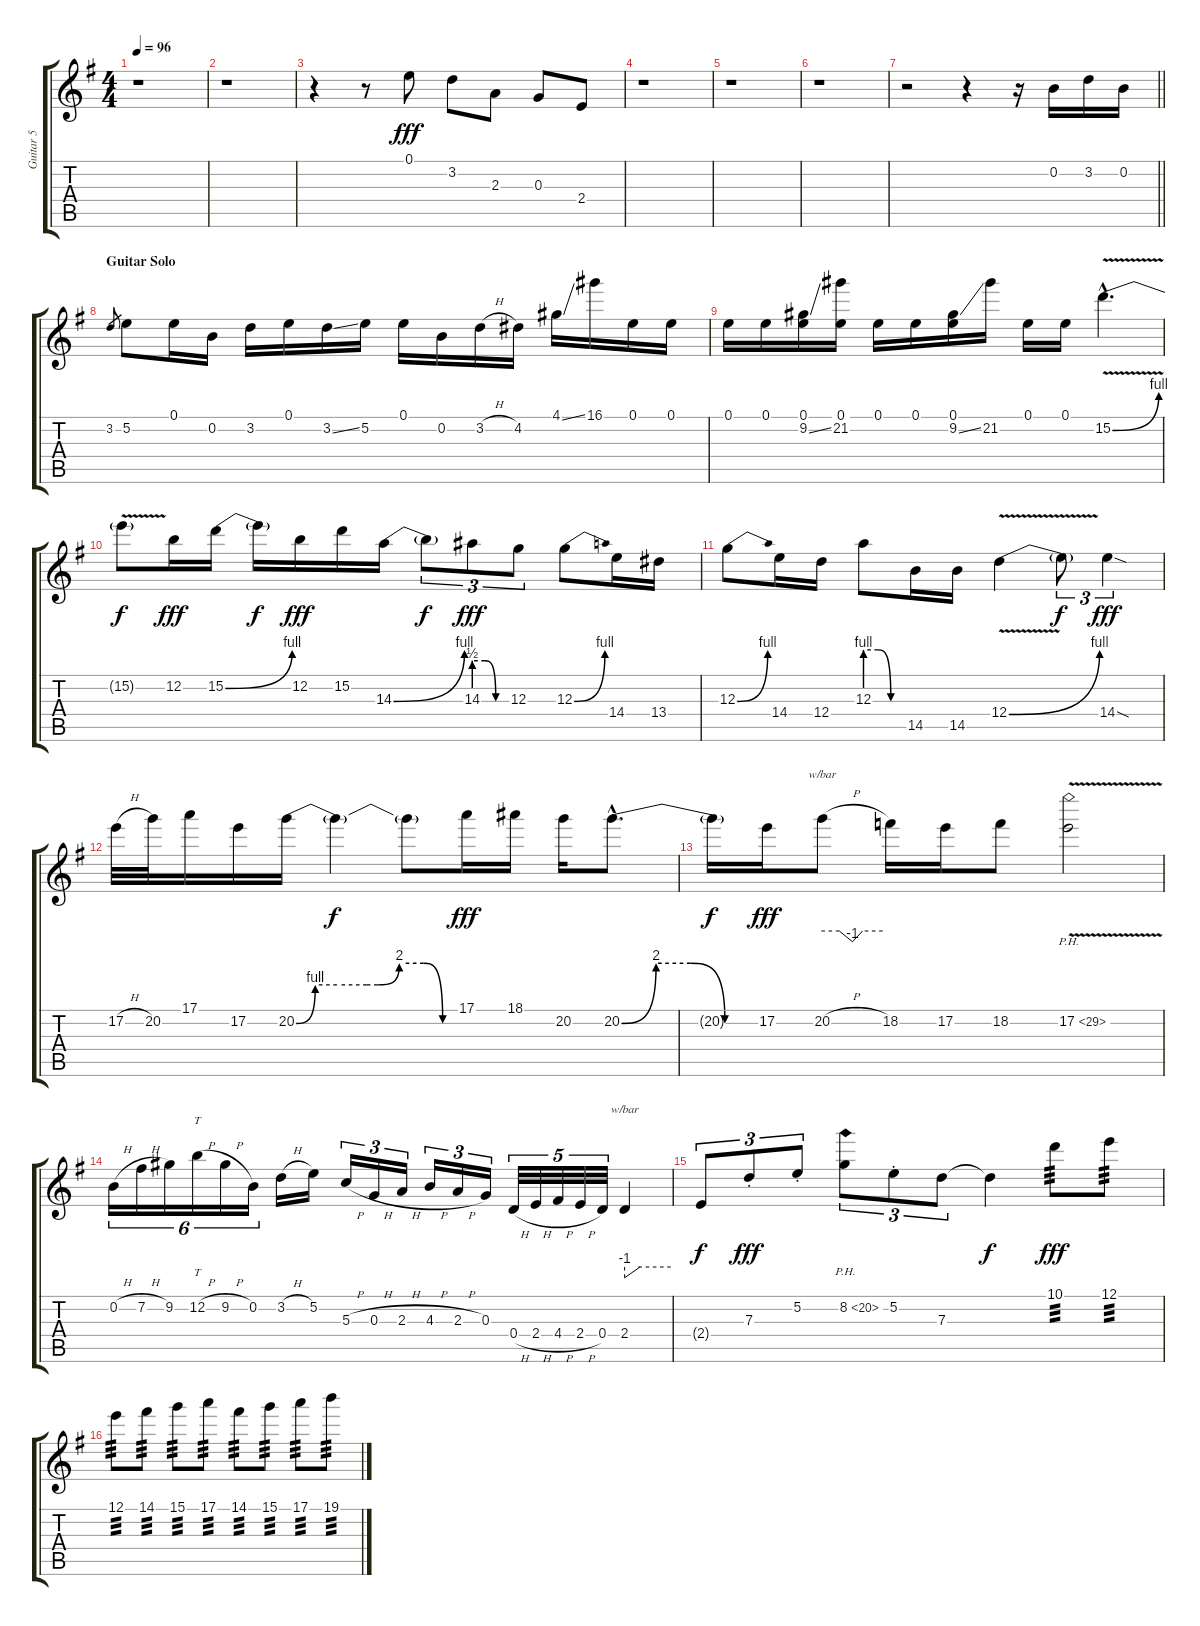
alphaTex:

\track ("Guitar 5" "Guitar 5") {instrument distortionguitar}
\staff {score tabs}
\tuning (E4 B3 G3 D3 A2 E2) {hide}
\ts (4 4)
\tempo 96
\clef g2
\ks g
r.1{dy fff} |
r.1 |
r.4 r.8 0.1.8 3.2.8 2.3.8 0.3.8 2.4.8 |
r.1 |
r.1 |
r.1 |
\barLineRight lightlight
r.2 r.4 r.16 0.2.16 3.2.16 0.2.16 |
\section ("" "Guitar Solo")
3.2.8{gr} 5.2.8 0.1.16 0.2.16 3.2.16 0.1.16 3.2{ss}.16 5.2.16 0.1.16 0.2.16 3.2{h}.16 4.2.16 4.1{ss}.16 16.1.16 0.1.16 0.1.16 |
0.1.16 0.1.16 (0.1 9.2{ss}).16 (0.1 21.2).16 0.1.16 0.1.16 (0.1 9.2{ss}).16 21.2.16 0.1.16 0.1.16 15.2{be (bend 0 0 60 4) v hac}.4{d} |
15.2{t}.8{dy f} 12.2.16{dy fff} 15.2{be (bend 0 0 60 4)}.16 15.2{t}.16{dy f} 12.2.16{dy fff} 15.2.16 14.3{be (bend 0 0 60 4)}.16 14.3{t}.8{tu (3 2) dy f} 14.3{be (custom 0 2 20 2 40 0 60 0)}.8{tu (3 2) dy fff} 12.3.8{tu (3 2)} 12.3{be (bend 0 0 60 4)}.8 14.4.16 13.4.16 |
12.3{be (bend 0 0 60 4)}.8 14.4.16 12.4.16 12.3{be (custom 0 4 20 4 40 0 60 0)}.8 14.5.16 14.5.16 12.4{be (bend 0 0 60 4) v}.4 12.4{t}.8{tu (3 2) dy f} 14.4{sod}.4{tu (3 2) dy fff} |
17.2{h}.32 20.2.32 17.1.16 17.2.16 20.2{be (custom 0 0 7 4 15 4 26 4 30 4 38 8 47 8 54 0 60 0)}.16 20.2{t}.4{dy f} 20.2{t}.8 17.1.16{dy fff} 18.1.16 20.2.16 20.2{be (custom 0 0 15 8 30 8 45 0 60 0) hac}.8{d} |
20.2{t}.16{dy f} 17.2.16{dy fff} 20.2{h}.8{tbe (custom default 0 0 17 0 30 -4 40 0 60 0)} 18.2.16 17.2.16 18.2.8 17.2{ph 12 v}.2 |
0.2{h}.16{tu (6 4)} 7.2{h}.16{tu (6 4)} 9.2.16{tu (6 4)} 12.2{h}.16{tt tu (6 4)} 9.2{h}.16{tu (6 4)} 0.2.16{tu (6 4)} 3.2{h}.16 5.2.16 5.3{h}.16{tu (3 2)} 0.3{h}.16{tu (3 2)} 2.3{h}.16{tu (3 2)} 4.3{h}.16{tu (3 2)} 2.3{h}.16{tu (3 2)} 0.3.16{tu (3 2)} 0.4{h}.32{tu (5 4)} 2.4{h}.32{tu (5 4)} 4.4{h}.32{tu (5 4)} 2.4{h}.32{tu (5 4)} 0.4.32{tu (5 4)} 2.4.4{tbe (custom default 0 -4 20 0 60 0)} |
2.4{t}.8{tu (3 2) dy f} 7.3{st}.8{tu (3 2) dy fff} 5.2{st}.8{tu (3 2)} 8.2{ph 12}.8{tu (3 2)} 5.2{st}.8{tu (3 2)} 7.3.8{tu (3 2)} 7.3{t}.4{dy f} 10.1.8{tp 3 dy fff} 12.1.8{tp 3} |
12.1.8{tp 3} 14.1.8{tp 3} 15.1.8{tp 3} 17.1.8{tp 3} 14.1.8{tp 3} 15.1.8{tp 3} 17.1.8{tp 3} 19.1.8{tp 3}
